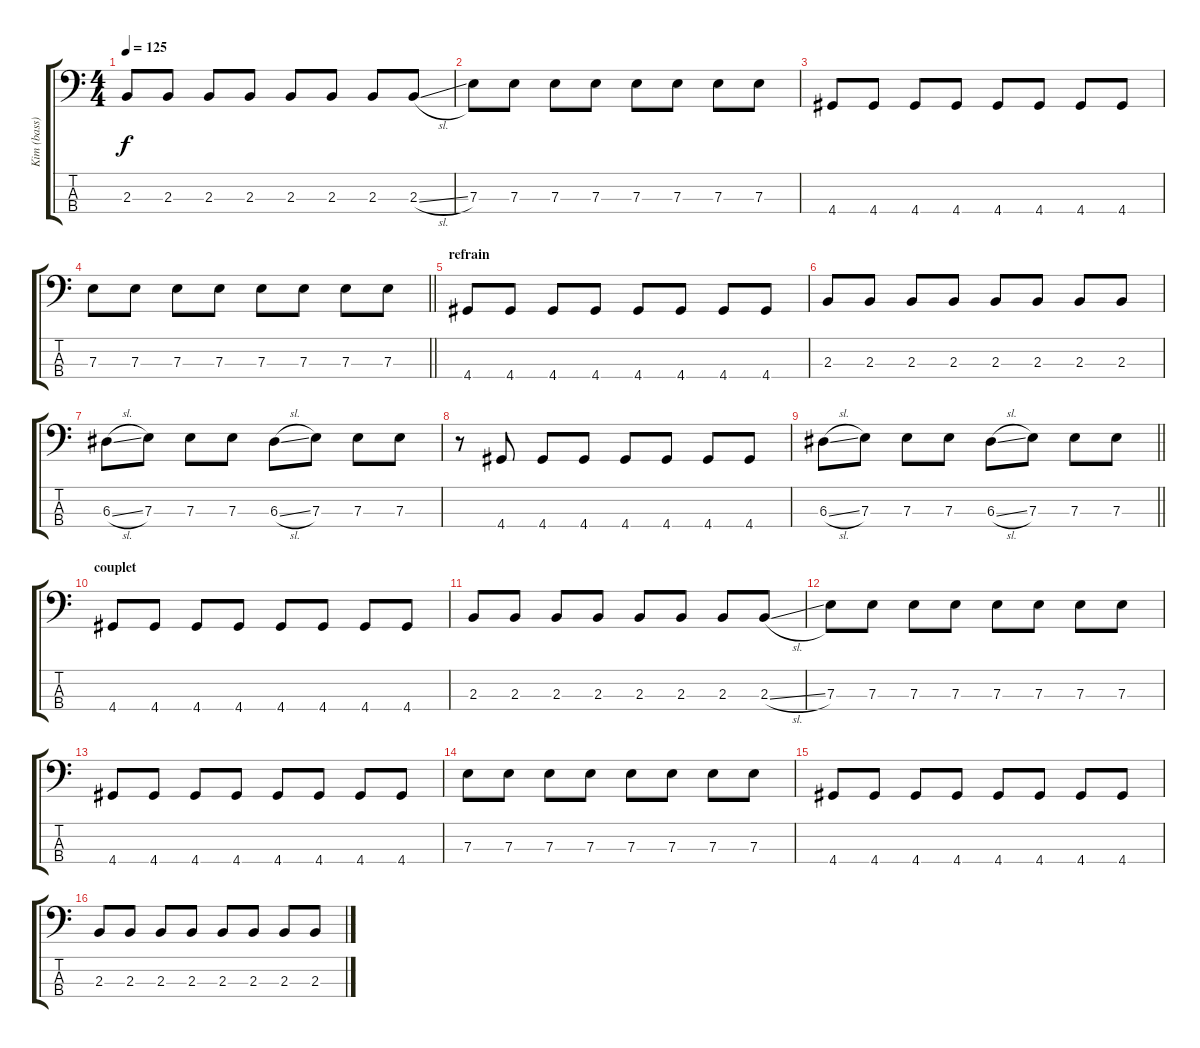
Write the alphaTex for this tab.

\track ("Kim (bass)" "Kim (bass)") {instrument electricbassfinger}
\staff {score tabs}
\tuning (G2 D2 A1 E1) {hide}
\ts (4 4)
\tempo 125
\clef f4
\ks c
2.3.8{dy f} 2.3.8 2.3.8 2.3.8 2.3.8 2.3.8 2.3.8 2.3{sl}.8 |
7.3.8 7.3.8 7.3.8 7.3.8 7.3.8 7.3.8 7.3.8 7.3.8 |
4.4.8 4.4.8 4.4.8 4.4.8 4.4.8 4.4.8 4.4.8 4.4.8 |
\barLineRight lightlight
7.3.8 7.3.8 7.3.8 7.3.8 7.3.8 7.3.8 7.3.8 7.3.8 |
\section ("" "refrain")
4.4.8 4.4.8 4.4.8 4.4.8 4.4.8 4.4.8 4.4.8 4.4.8 |
2.3.8 2.3.8 2.3.8 2.3.8 2.3.8 2.3.8 2.3.8 2.3.8 |
6.3{sl}.8 7.3.8 7.3.8 7.3.8 6.3{sl}.8 7.3.8 7.3.8 7.3.8 |
r.8 4.4.8 4.4.8 4.4.8 4.4.8 4.4.8 4.4.8 4.4.8 |
\barLineRight lightlight
6.3{sl}.8 7.3.8 7.3.8 7.3.8 6.3{sl}.8 7.3.8 7.3.8 7.3.8 |
\section ("" "couplet")
4.4.8 4.4.8 4.4.8 4.4.8 4.4.8 4.4.8 4.4.8 4.4.8 |
2.3.8 2.3.8 2.3.8 2.3.8 2.3.8 2.3.8 2.3.8 2.3{sl}.8 |
7.3.8 7.3.8 7.3.8 7.3.8 7.3.8 7.3.8 7.3.8 7.3.8 |
4.4.8 4.4.8 4.4.8 4.4.8 4.4.8 4.4.8 4.4.8 4.4.8 |
7.3.8 7.3.8 7.3.8 7.3.8 7.3.8 7.3.8 7.3.8 7.3.8 |
4.4.8 4.4.8 4.4.8 4.4.8 4.4.8 4.4.8 4.4.8 4.4.8 |
2.3.8 2.3.8 2.3.8 2.3.8 2.3.8 2.3.8 2.3.8 2.3{sl}.8
